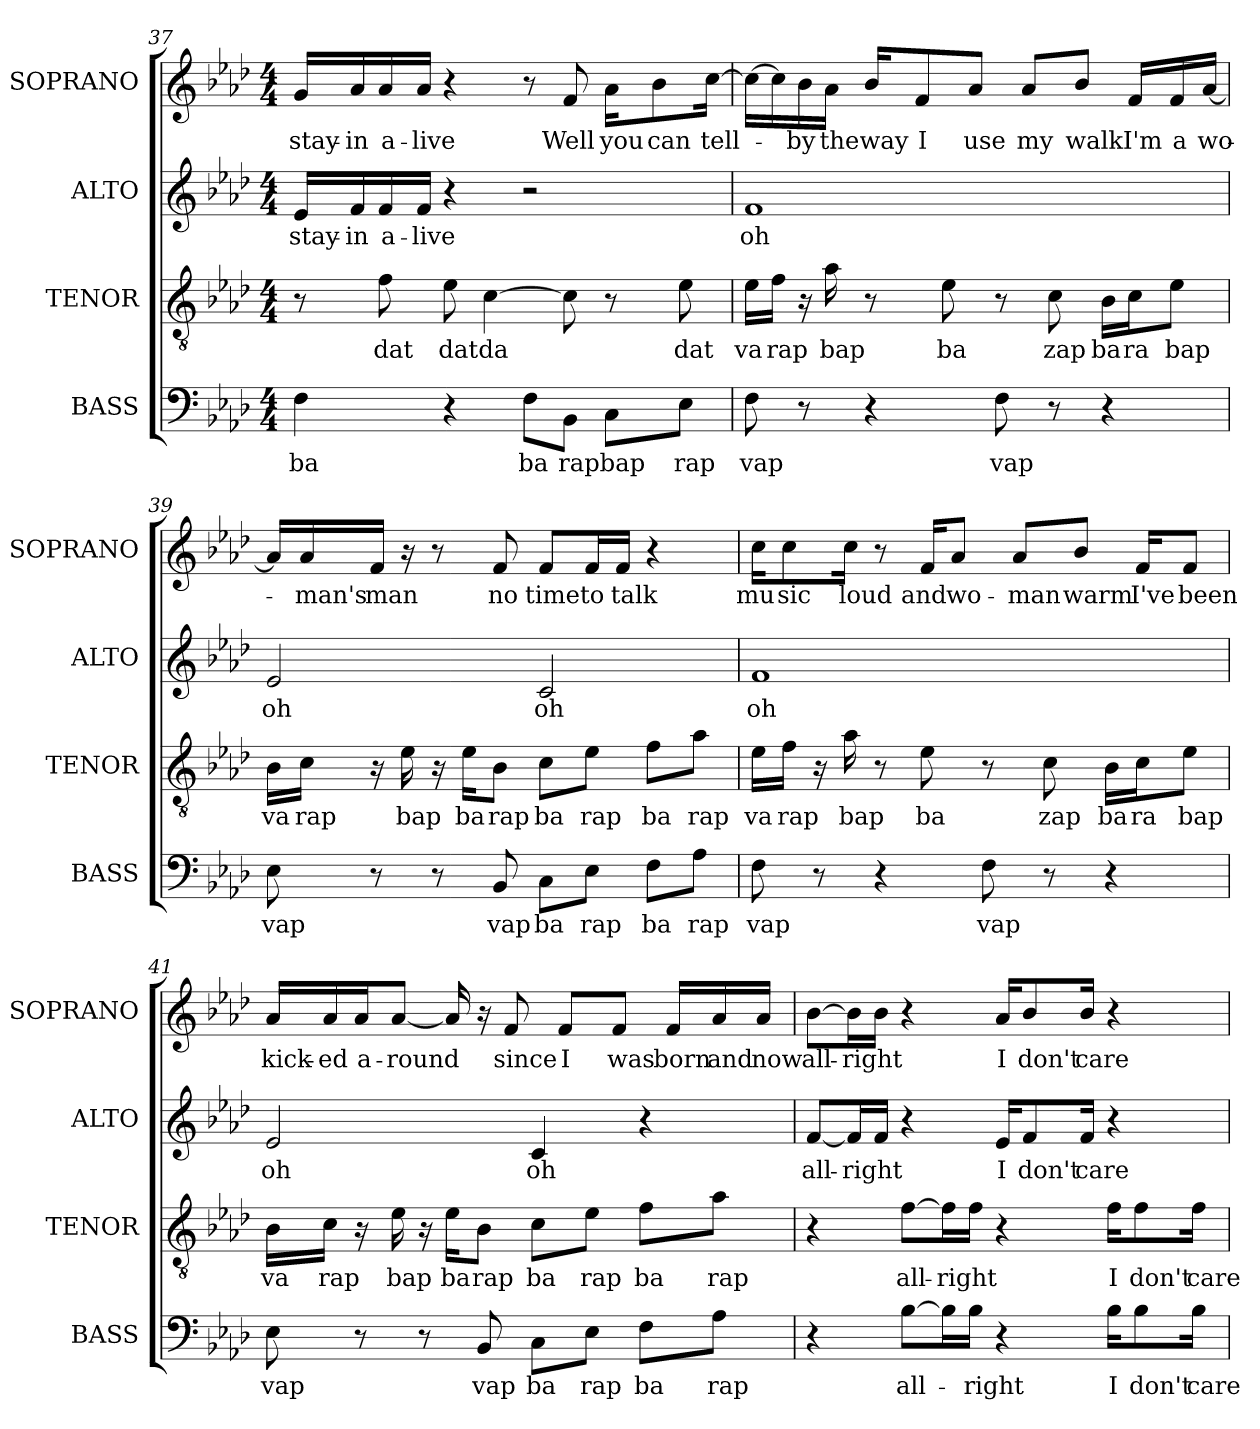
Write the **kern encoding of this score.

**kern	**text	**kern	**text	**kern	**text	**kern	**text
*part4	*part4	*part3	*part3	*part2	*part2	*part1	*part1
*staff4	*staff4	*staff3	*staff3	*staff2	*staff2	*staff1	*staff1
*I"BASS	*	*I"TENOR	*	*I"ALTO	*	*I"SOPRANO	*
*I'BASS	*	*I'TENOR	*	*I'ALTO	*	*I'SOPRANO	*
!!LO:PB:g=z
*clefF4	*	*clefGv2	*	*clefG2	*	*clefG2	*
*k[b-e-a-d-]	*	*k[b-e-a-d-]	*	*k[b-e-a-d-]	*	*k[b-e-a-d-]	*
*A-:	*	*A-:	*	*A-:	*	*A-:	*
*M4/4	*	*M4/4	*	*M4/4	*	*M4/4	*
=37	=37	=37	=37	=37	=37	=37	=37
4F\	ba	8r	.	16e-/LL	stay-	16g/LL	stay-
.	.	.	.	16f/	-in	16a-/	-in
.	.	8f\	dat	16f/	a-	16a-/	a-
.	.	.	.	16f/JJ	-live	16a-/JJ	-live
4r	.	8e-\	dat	4r	.	4r	.
.	.	[4c\	da	.	.	.	.
8F\L	ba	.	.	2r	.	8r	.
8BB-\J	rap	8c\]	.	.	.	8f/	Well
8C\L	bap	8r	.	.	.	16a-\KL	you
.	.	.	.	.	.	8b-\	can
8E-\J	rap	8e-\	dat	.	.	.	.
.	.	.	.	.	.	[16cc\Jk	tell-
=38	=38	=38	=38	=38	=38	=38	=38
8F\	vap	16e-\LL	va	1f	oh	16cc\LL_	.
.	.	16f\JJ	rap	.	.	16cc\]	.
8r	.	16r	.	.	.	16b-\	-by
.	.	16a-\	bap	.	.	16a-\JJ	the
4r	.	8r	.	.	.	16b-/KL	way
.	.	.	.	.	.	8f/	I
.	.	8e-\	ba	.	.	.	.
.	.	.	.	.	.	8a-/J	use
8F\	vap	8r	.	.	.	.	.
.	.	.	.	.	.	8a-/L	my
8r	.	8c\	zap	.	.	.	.
.	.	.	.	.	.	8b-/J	walk
4r	.	16B-\LL	ba	.	.	.	.
.	.	16c\J	ra	.	.	16f/LL	I'm
.	.	8e-\J	bap	.	.	16f/	a
.	.	.	.	.	.	[16a-/JJ	wo-
!!LO:LB:g=z
=39	=39	=39	=39	=39	=39	=39	=39
8E-\	vap	16B-\LL	va	2e-/	oh	16a-/LL]	.
.	.	16c\JJ	rap	.	.	16a-/	-man's
8r	.	16r	.	.	.	16f/JJ	man
.	.	16e-\	bap	.	.	16r	.
8r	.	16r	.	.	.	8r	.
.	.	16e-\KL	ba	.	.	.	.
8BB-/	vap	8B-\J	rap	.	.	8f/	no
8C\L	ba	8c\L	ba	2c/	oh	8f/L	time
8E-\J	rap	8e-\J	rap	.	.	16f/L	to
.	.	.	.	.	.	16f/JJ	talk
8F\L	ba	8f\L	ba	.	.	4r	.
8A-\J	rap	8a-\J	rap	.	.	.	.
!!LO:PB:g=z
=40	=40	=40	=40	=40	=40	=40	=40
8F\	vap	16e-\LL	va	1f	oh	16cc\KL	mu
.	.	16f\JJ	rap	.	.	8cc\	sic
8r	.	16r	.	.	.	.	.
.	.	16a-\	bap	.	.	16cc\Jk	loud
4r	.	8r	.	.	.	8r	.
.	.	8e-\	ba	.	.	16f/KL	and
.	.	.	.	.	.	8a-/J	wo-
8F\	vap	8r	.	.	.	.	.
.	.	.	.	.	.	8a-/L	-man
8r	.	8c\	zap	.	.	.	.
.	.	.	.	.	.	8b-/J	warm
4r	.	16B-\LL	ba	.	.	.	.
.	.	16c\J	ra	.	.	16f/KL	I've
.	.	8e-\J	bap	.	.	8f/J	been
!!LO:LB:g=z
=41	=41	=41	=41	=41	=41	=41	=41
8E-\	vap	16B-\LL	va	2e-/	oh	16a-/LL	kick-
.	.	16c\JJ	rap	.	.	16a-/	-ed
8r	.	16r	.	.	.	16a-/J	a-
.	.	16e-\	bap	.	.	[8a-/J	-round
8r	.	16r	.	.	.	.	.
.	.	16e-\KL	ba	.	.	16a-/]	.
8BB-/	vap	8B-\J	rap	.	.	16r	.
.	.	.	.	.	.	8f/	since
8C\L	ba	8c\L	ba	4c/	oh	.	.
.	.	.	.	.	.	8f/L	I
8E-\J	rap	8e-\J	rap	.	.	.	.
.	.	.	.	.	.	8f/J	was
8F\L	ba	8f\L	ba	4r	.	.	.
.	.	.	.	.	.	16f/LL	born
8A-\J	rap	8a-\J	rap	.	.	16a-/	and
.	.	.	.	.	.	16a-/JJ	now
!!LO:PB:g=z
=42	=42	=42	=42	=42	=42	=42	=42
4r	.	4r	.	[8f/L	all-	[8b-\L	all-
.	.	.	.	16f/L]	-right	16b-\L]	-right
.	.	.	.	16f/JJ	.	16b-\JJ	.
[8B-\L	all-	[8f\L	all-	4r	.	4r	.
16B-\L]	.	16f\L]	-right	.	.	.	.
16B-\JJ	-right	16f\JJ	.	.	.	.	.
4r	.	4r	.	16e-/KL	I	16a-/KL	I
.	.	.	.	8f/	don't	8b-/	don't
.	.	.	.	16f/Jk	care	16b-/Jk	care
16B-\KL	I	16f\KL	I	4r	.	4r	.
8B-\	don't	8f\	don't	.	.	.	.
16B-\Jk	care	16f\Jk	care	.	.	.	.
=	=	=	=	=	=	=	=
*-	*-	*-	*-	*-	*-	*-	*-
